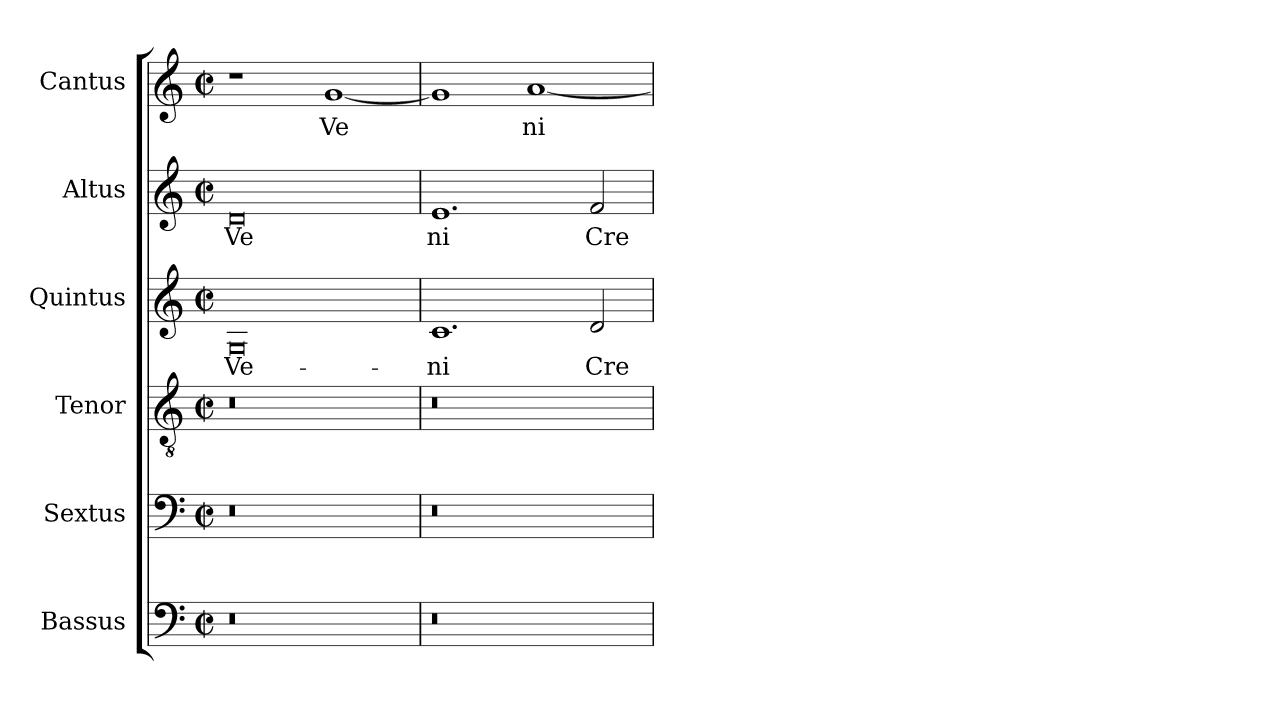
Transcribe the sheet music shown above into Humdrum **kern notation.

**kern	**kern	**kern	**kern	**text	**kern	**text	**kern	**text
*part6	*part5	*part4	*part3	*part3	*part2	*part2	*part1	*part1
*staff6	*staff5	*staff4	*staff3	*staff3	*staff2	*staff2	*staff1	*staff1
*I"Bassus	*I"Sextus	*I"Tenor	*I"Quintus	*	*I"Altus	*	*I"Cantus	*
*I'Bassus	*I'Sextus	*I'Tenor	*I'Quintus	*	*I'Altus	*	*I'Cantus	*
!!LO:PB:g=z
*stria5	*stria5	*stria5	*stria5	*	*stria5	*	*stria5	*
*clefF4	*clefF4	*clefGv2	*clefG2	*	*clefG2	*	*clefG2	*
*k[]	*k[]	*k[]	*k[]	*	*k[]	*	*k[]	*
*C:	*C:	*C:	*C:	*	*C:	*	*C:	*
*M2/2	*M2/2	*M2/2	*M2/2	*	*M2/2	*	*M2/2	*
*met(c|)	*met(c|)	*met(c|)	*met(c|)	*	*met(c|)	*	*met(c|)	*
=1	=1	=1	=1	=1	=1	=1	=1	=1
!	!	!	!	!LO:LY:b:cj	!	!LO:LY:b:cj	!	!
0r	0r	0r	0G	Ve-	0d	Ve	1r	.
!	!	!	!	!	!	!	!	!LO:LY:b:cj
.	.	.	.	.	.	.	[<1g	Ve-
=2	=2	=2	=2	=2	=2	=2	=2	=2
!	!	!	!	!LO:LY:b:cj	!	!LO:LY:b:cj	!	!LO:LY:b:cj
0r	0r	0r	1.c	-ni	1.e	ni	1g]	--
!	!	!	!	!	!	!	!	!LO:LY:b:cj
.	.	.	.	.	.	.	[<1a	-ni
!	!	!	!	!LO:LY:b:cj	!	!LO:LY:b:cj	!	!
.	.	.	2d/	Cre-	2f/	Cre	.	.
=	=	=	=	=	=	=	=	=
*-	*-	*-	*-	*-	*-	*-	*-	*-
